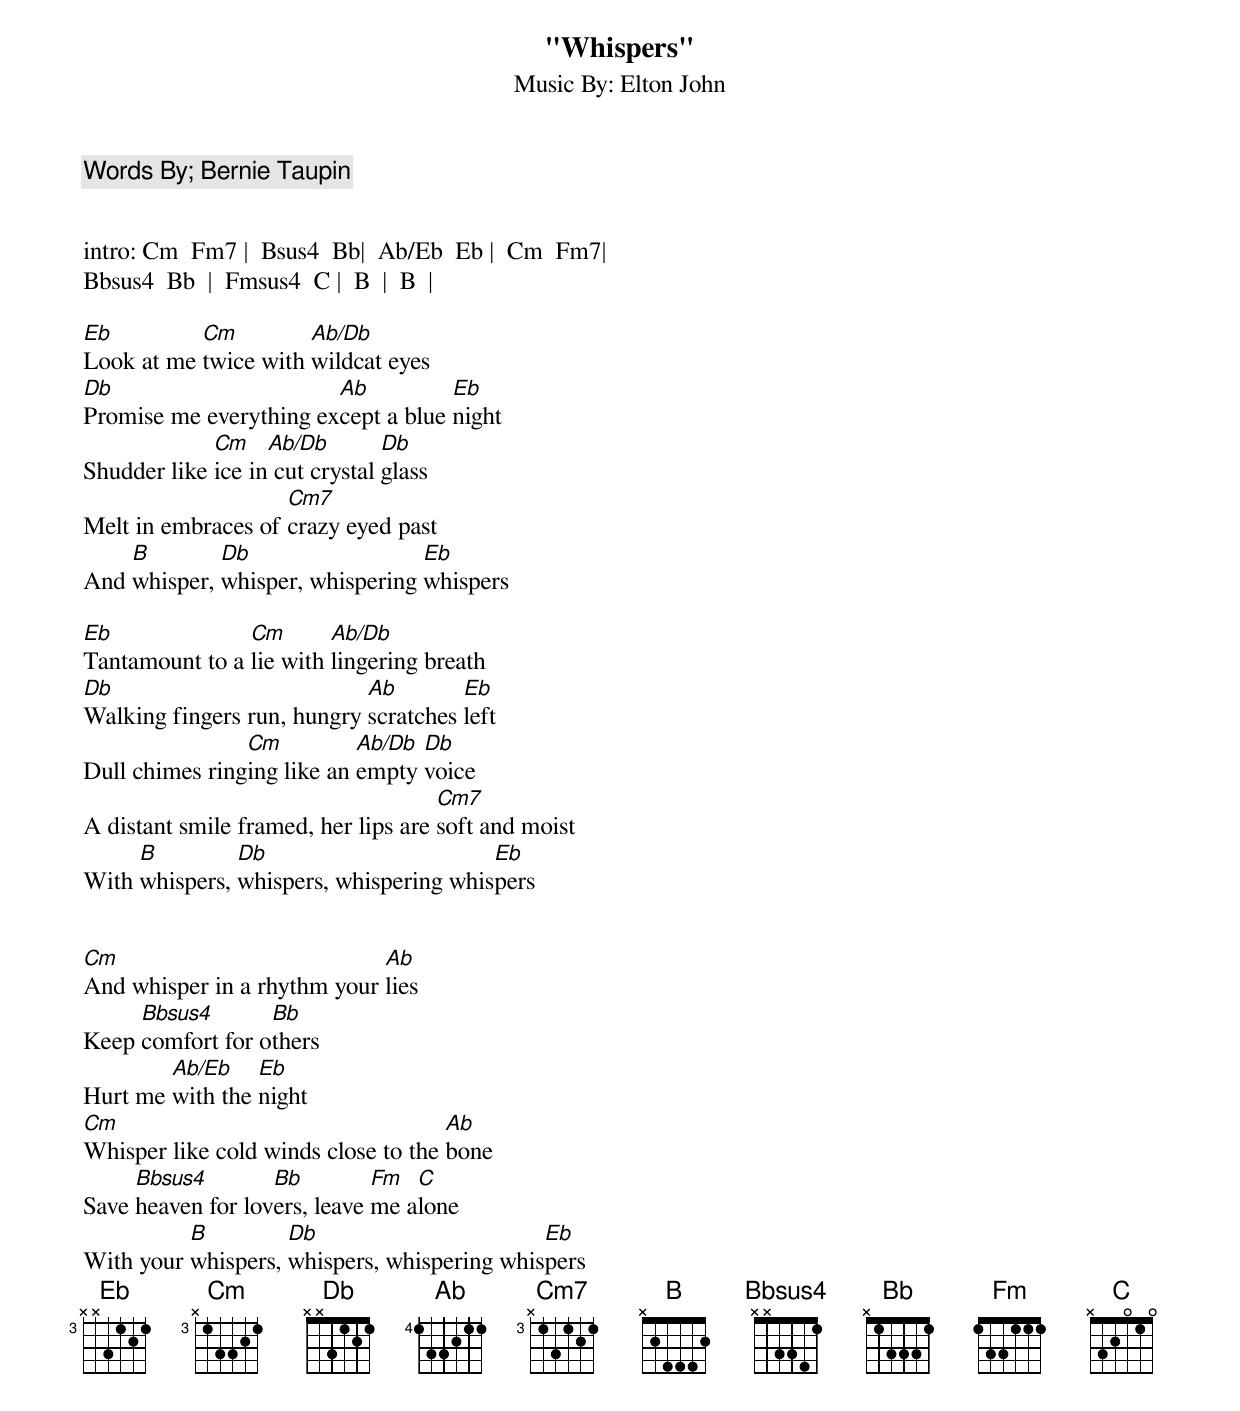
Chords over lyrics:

"Whispers"
Music By: Elton John
Words By; Bernie Taupin


intro: Cm  Fm7 |  Bsus4  Bb|  Ab/Eb  Eb |  Cm  Fm7|
Bbsus4  Bb  |  Fmsus4  C |  B  |  B  |

Eb         Cm         Ab/Db
Look at me twice with wildcat eyes
Db                      Ab          Eb
Promise me everything except a blue night
             Cm    Ab/Db        Db
Shudder like ice in cut crystal glass
                    Cm7
Melt in embraces of crazy eyed past
    B        Db                  Eb
And whisper, whisper, whispering whispers

Eb              Cm       Ab/Db
Tantamount to a lie with lingering breath
Db                          Ab        Eb
Walking fingers run, hungry scratches left
                Cm          Ab/Db Db
Dull chimes ringing like an empty voice
                                     Cm7
A distant smile framed, her lips are soft and moist
     B         Db                       Eb
With whispers, whispers, whispering whispers


Cm                           Ab
And whisper in a rhythm your lies
     Bbsus4       Bb
Keep comfort for others
        Ab/Eb    Eb
Hurt me with the night
Cm                                   Ab
Whisper like cold winds close to the bone
     Bbsus4        Bb         Fm  C
Save heaven for lovers, leave me alone
          B         Db                       Eb
With your whispers, whispers, whispering whispers
